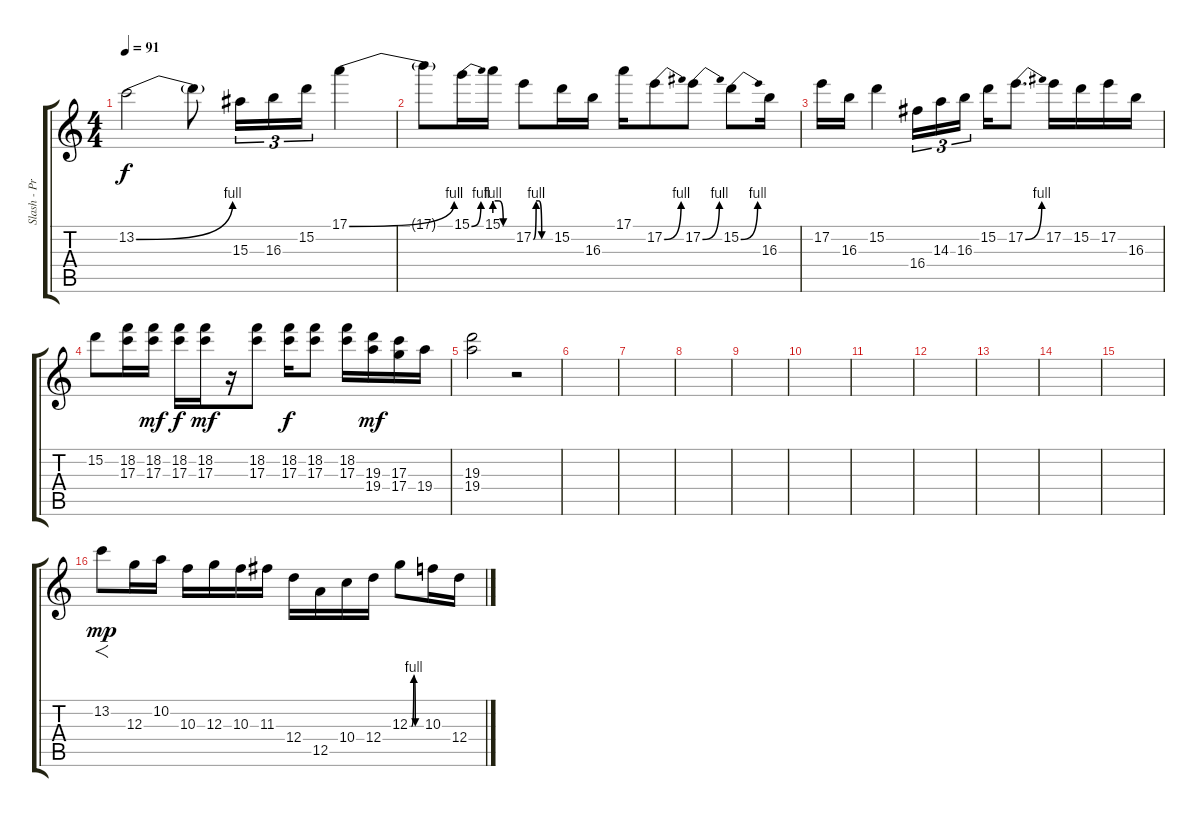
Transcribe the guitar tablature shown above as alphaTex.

\track ("Slash - Primera Guitarra" "Slash - Pr") {instrument overdrivenguitar}
\staff {score tabs}
\tuning (E4 B3 G3 D3 A2 E2) {hide}
\ts (4 4)
\tempo 91
\clef g2
\ks c
13.2{be (bend 0 0 60 4)}.2{dy f} 13.2{t}.8 15.3.16{tu (3 2)} 16.3.16{tu (3 2)} 15.2.16{tu (3 2)} 17.1{be (bend 0 0 60 4)}.4 |
17.1{t}.8 15.1{be (bend 0 0 60 4)}.16 15.1{be (custom 0 4 15 4 30 0 60 0)}.16 17.2{be (custom 0 0 10 4 20 4 30 0 60 0)}.8 15.2.16 16.3.16 17.1.16 17.2{be (bend 0 0 60 4)}.8 17.2{be (bend 0 0 60 4)}.8 15.2{be (bend 0 0 60 4)}.8 16.3.16 |
17.2.16 16.3.16 15.2.4 16.4.16{tu (3 2)} 14.3.16{tu (3 2)} 16.3.16{tu (3 2)} 15.2.16 17.2{be (bend 0 0 60 4)}.8{d} 17.2.16 15.2.16 17.2.16 16.3.16 |
15.2.8 (18.2 17.3).16 (18.2 17.3).16{dy mf} (18.2 17.3).16{dy f} (18.2 17.3).16{dy mf} r.16 (18.2 17.3).8 (18.2 17.3).16{dy f} (18.2 17.3).8 (18.2 17.3).16 (19.3 19.4).16{dy mf} (17.3 17.4).16 19.4.16 |
(19.3 19.4).2 r.2 |
|
|
|
|
|
|
|
|
|
|
13.2.8{f dy mp} 12.3.16 10.2.16 10.3.16 12.3.16 10.3.16 11.3.16 12.4.16 12.5.16 10.4.16 12.4.16 12.3{be (custom 0 0 10 0 22 4 30 0 60 0)}.8 10.3.16 12.4.16
